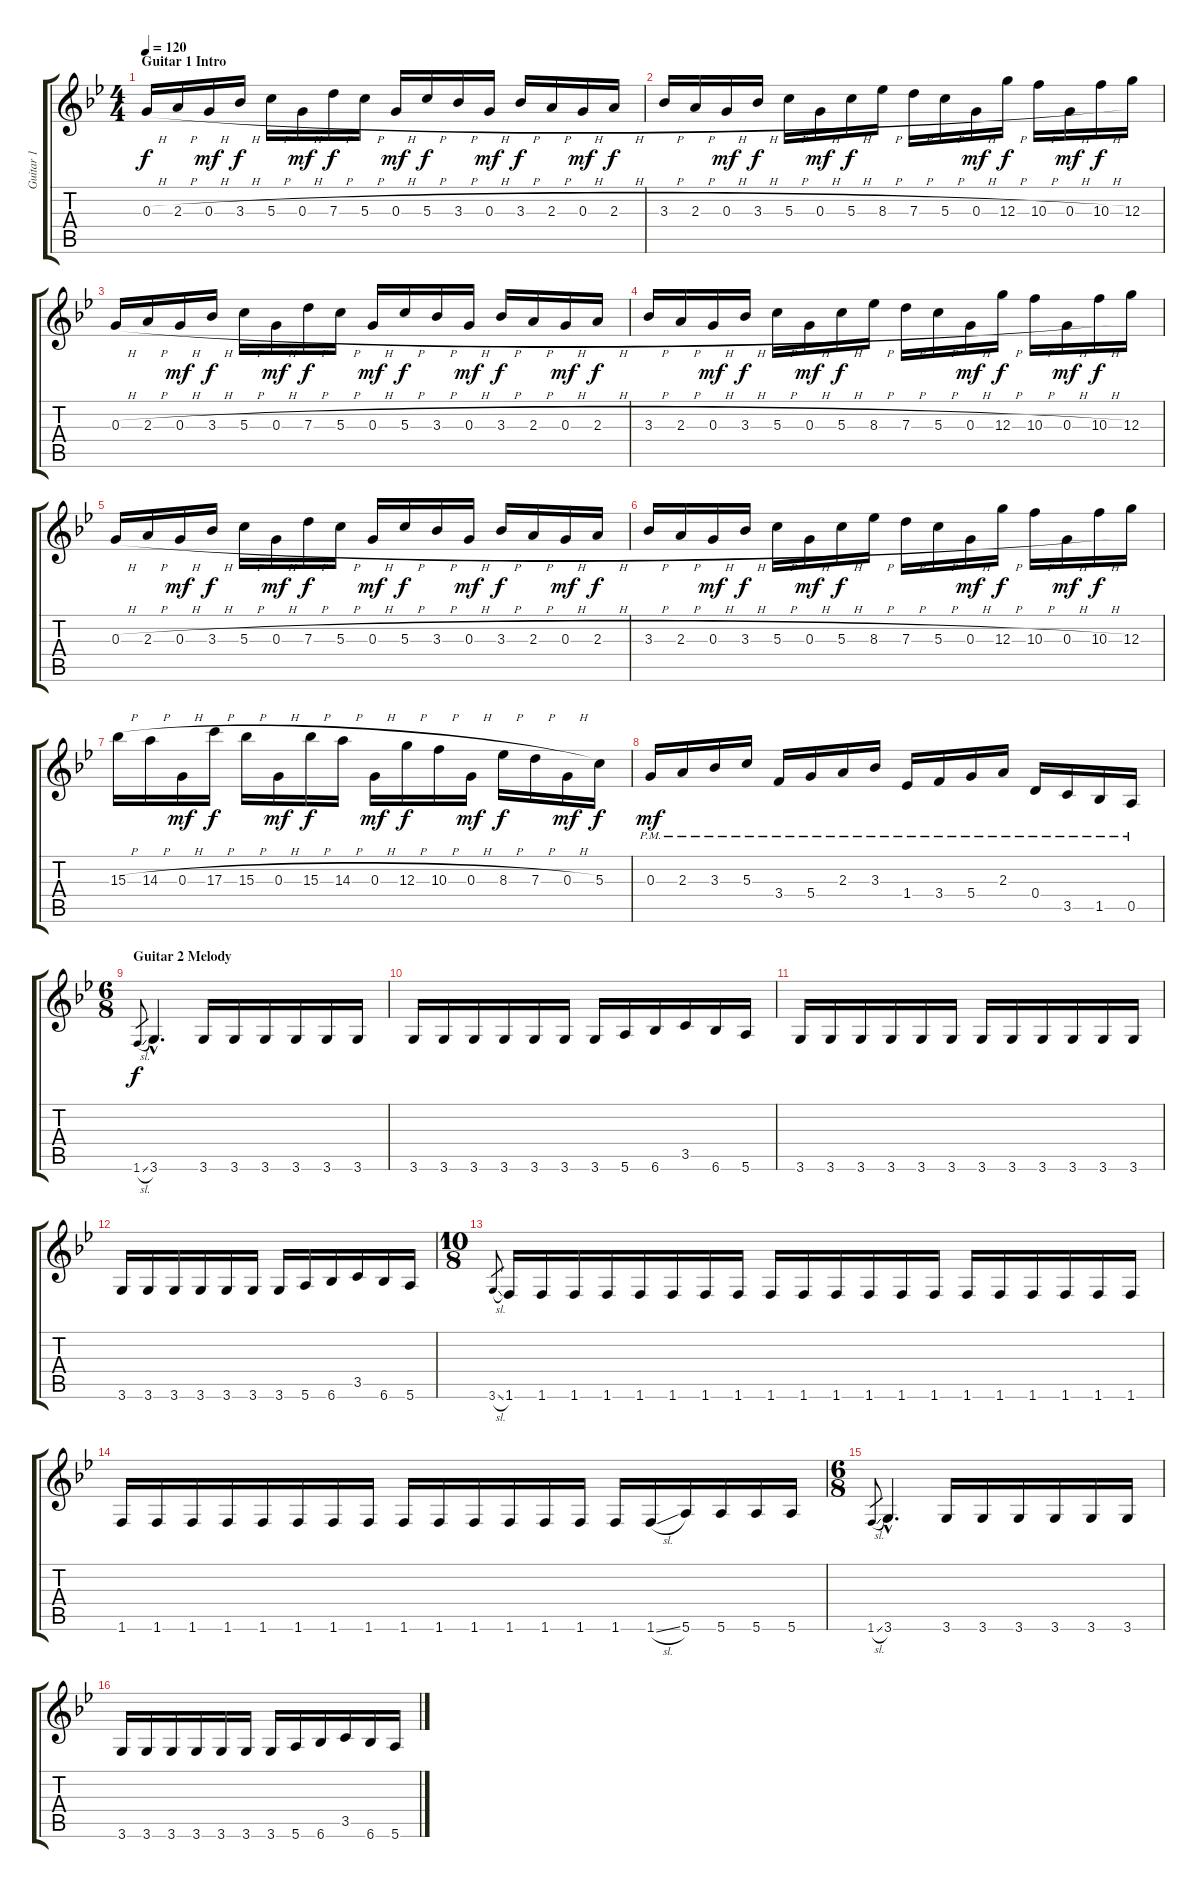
\track ("Guitar 1" "Guitar 1") {instrument distortionguitar}
\staff {score tabs}
\tuning (E4 B3 G3 D3 A2 E2) {hide}
\ts (4 4)
\section ("" "Guitar 1 Intro")
\tempo 120
\clef g2
\ks gminor
0.3{h}.16{dy f instrument distortionguitar} 2.3{h}.16 0.3{h}.16{dy mf} 3.3{h}.16{dy f} 5.3{h}.16 0.3{h}.16{dy mf} 7.3{h}.16{dy f} 5.3{h}.16 0.3{h}.16{dy mf} 5.3{h}.16{dy f} 3.3{h}.16 0.3{h}.16{dy mf} 3.3{h}.16{dy f} 2.3{h}.16 0.3{h}.16{dy mf} 2.3{h}.16{dy f} |
3.3{h}.16 2.3{h}.16 0.3{h}.16{dy mf} 3.3{h}.16{dy f} 5.3{h}.16 0.3{h}.16{dy mf} 5.3{h}.16{dy f} 8.3{h}.16 7.3{h}.16 5.3{h}.16 0.3{h}.16{dy mf} 12.3{h}.16{dy f} 10.3{h}.16 0.3{h}.16{dy mf} 10.3{h}.16{dy f} 12.3.16 |
0.3{h}.16 2.3{h}.16 0.3{h}.16{dy mf} 3.3{h}.16{dy f} 5.3{h}.16 0.3{h}.16{dy mf} 7.3{h}.16{dy f} 5.3{h}.16 0.3{h}.16{dy mf} 5.3{h}.16{dy f} 3.3{h}.16 0.3{h}.16{dy mf} 3.3{h}.16{dy f} 2.3{h}.16 0.3{h}.16{dy mf} 2.3{h}.16{dy f} |
3.3{h}.16 2.3{h}.16 0.3{h}.16{dy mf} 3.3{h}.16{dy f} 5.3{h}.16 0.3{h}.16{dy mf} 5.3{h}.16{dy f} 8.3{h}.16 7.3{h}.16 5.3{h}.16 0.3{h}.16{dy mf} 12.3{h}.16{dy f} 10.3{h}.16 0.3{h}.16{dy mf} 10.3{h}.16{dy f} 12.3.16 |
0.3{h}.16 2.3{h}.16 0.3{h}.16{dy mf} 3.3{h}.16{dy f} 5.3{h}.16 0.3{h}.16{dy mf} 7.3{h}.16{dy f} 5.3{h}.16 0.3{h}.16{dy mf} 5.3{h}.16{dy f} 3.3{h}.16 0.3{h}.16{dy mf} 3.3{h}.16{dy f} 2.3{h}.16 0.3{h}.16{dy mf} 2.3{h}.16{dy f} |
3.3{h}.16 2.3{h}.16 0.3{h}.16{dy mf} 3.3{h}.16{dy f} 5.3{h}.16 0.3{h}.16{dy mf} 5.3{h}.16{dy f} 8.3{h}.16 7.3{h}.16 5.3{h}.16 0.3{h}.16{dy mf} 12.3{h}.16{dy f} 10.3{h}.16 0.3{h}.16{dy mf} 10.3{h}.16{dy f} 12.3.16 |
15.3{h}.16 14.3{h}.16 0.3{h}.16{dy mf} 17.3{h}.16{dy f} 15.3{h}.16 0.3{h}.16{dy mf} 15.3{h}.16{dy f} 14.3{h}.16 0.3{h}.16{dy mf} 12.3{h}.16{dy f} 10.3{h}.16 0.3{h}.16{dy mf} 8.3{h}.16{dy f} 7.3{h}.16 0.3{h}.16{dy mf} 5.3.16{dy f} |
0.3{pm}.16{dy mf} 2.3{pm}.16 3.3{pm}.16 5.3{pm}.16 3.4{pm}.16 5.4{pm}.16 2.3{pm}.16 3.3{pm}.16 1.4{pm}.16 3.4{pm}.16 5.4{pm}.16 2.3{pm}.16 0.4{pm}.16 3.5{pm}.16 1.5{pm}.16 0.5{pm}.16 |
\ts (6 8)
\section ("" "Guitar 2 Melody")
1.6{sl}.8{gr dy f} 3.6{hac}.4{d volume 11} 3.6.16 3.6.16 3.6.16 3.6.16 3.6.16 3.6.16 |
3.6.16 3.6.16 3.6.16 3.6.16 3.6.16 3.6.16 3.6.16 5.6.16 6.6.16 3.5.16 6.6.16 5.6.16 |
3.6.16 3.6.16 3.6.16 3.6.16 3.6.16 3.6.16 3.6.16 3.6.16 3.6.16 3.6.16 3.6.16 3.6.16 |
3.6.16 3.6.16 3.6.16 3.6.16 3.6.16 3.6.16 3.6.16 5.6.16 6.6.16 3.5.16 6.6.16 5.6.16 |
\ts (10 8)
3.6{sl}.8{gr} 1.6.16 1.6.16 1.6.16 1.6.16 1.6.16 1.6.16 1.6.16 1.6.16 1.6.16 1.6.16 1.6.16 1.6.16 1.6.16 1.6.16 1.6.16 1.6.16 1.6.16 1.6.16 1.6.16 1.6.16 |
1.6.16 1.6.16 1.6.16 1.6.16 1.6.16 1.6.16 1.6.16 1.6.16 1.6.16 1.6.16 1.6.16 1.6.16 1.6.16 1.6.16 1.6.16 1.6{sl}.16 5.6.16 5.6.16 5.6.16 5.6.16 |
\ts (6 8)
1.6{sl}.8{gr} 3.6{hac}.4{d volume 11} 3.6.16 3.6.16 3.6.16 3.6.16 3.6.16 3.6.16 |
3.6.16 3.6.16 3.6.16 3.6.16 3.6.16 3.6.16 3.6.16 5.6.16 6.6.16 3.5.16 6.6.16 5.6.16
